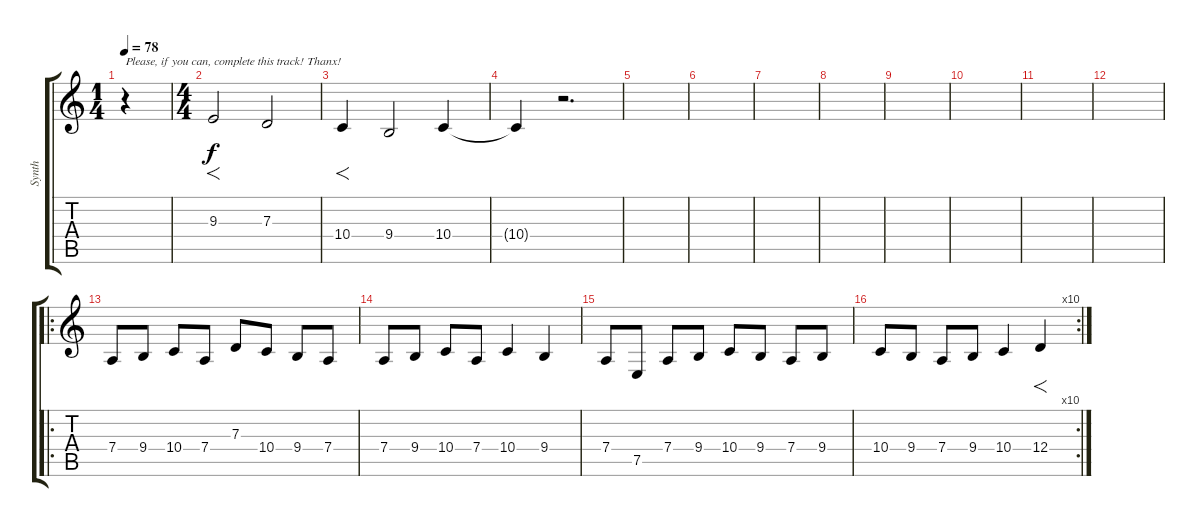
\track ("Synth" "Synth") {instrument choiraahs}
\staff {score tabs}
\tuning (E4 B3 G3 D3 A2 E2) {hide}
\ts (1 4)
\tempo 78
\clef g2
\ks c
r.4{txt "Please, if you can, complete this track! Thanx!" dy f instrument choiraahs} |
\ts (4 4)
9.3.2{f} 7.3.2 |
10.4.4{f} 9.4.2 10.4.4 |
10.4{t}.4 r.2{d} |
|
|
|
|
|
|
|
|
\ro
7.4.8 9.4.8 10.4.8 7.4.8 7.3.8 10.4.8 9.4.8 7.4.8 |
7.4.8 9.4.8 10.4.8 7.4.8 10.4.4 9.4.4 |
7.4.8 7.5.8 7.4.8 9.4.8 10.4.8 9.4.8 7.4.8 9.4.8 |
\rc 10
10.4.8 9.4.8 7.4.8 9.4.8 10.4.4 12.4.4{f}
